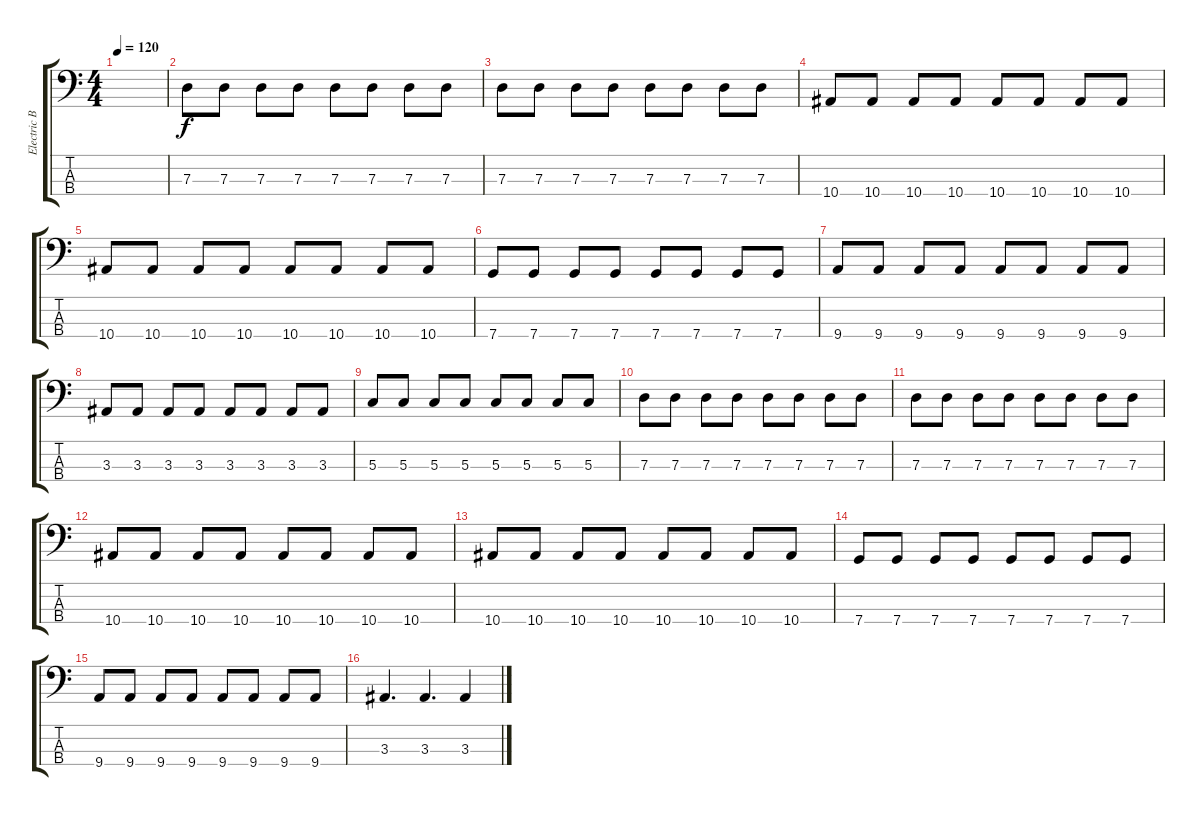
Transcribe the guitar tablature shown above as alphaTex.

\track ("Electric Bass" "Electric B") {instrument electricbassfinger}
\staff {score tabs}
\tuning (F2 C2 G1 C1) {hide}
\ts (4 4)
\tempo 120
\clef f4
\ks c
|
7.3.8 7.3.8 7.3.8 7.3.8 7.3.8 7.3.8 7.3.8 7.3.8 |
7.3.8 7.3.8 7.3.8 7.3.8 7.3.8 7.3.8 7.3.8 7.3.8 |
10.4.8 10.4.8 10.4.8 10.4.8 10.4.8 10.4.8 10.4.8 10.4.8 |
10.4.8 10.4.8 10.4.8 10.4.8 10.4.8 10.4.8 10.4.8 10.4.8 |
7.4.8 7.4.8 7.4.8 7.4.8 7.4.8 7.4.8 7.4.8 7.4.8 |
9.4.8 9.4.8 9.4.8 9.4.8 9.4.8 9.4.8 9.4.8 9.4.8 |
3.3.8 3.3.8 3.3.8 3.3.8 3.3.8 3.3.8 3.3.8 3.3.8 |
5.3.8 5.3.8 5.3.8 5.3.8 5.3.8 5.3.8 5.3.8 5.3.8 |
7.3.8 7.3.8 7.3.8 7.3.8 7.3.8 7.3.8 7.3.8 7.3.8 |
7.3.8 7.3.8 7.3.8 7.3.8 7.3.8 7.3.8 7.3.8 7.3.8 |
10.4.8 10.4.8 10.4.8 10.4.8 10.4.8 10.4.8 10.4.8 10.4.8 |
10.4.8 10.4.8 10.4.8 10.4.8 10.4.8 10.4.8 10.4.8 10.4.8 |
7.4.8 7.4.8 7.4.8 7.4.8 7.4.8 7.4.8 7.4.8 7.4.8 |
9.4.8 9.4.8 9.4.8 9.4.8 9.4.8 9.4.8 9.4.8 9.4.8 |
3.3.4{d} 3.3.4{d} 3.3.4
